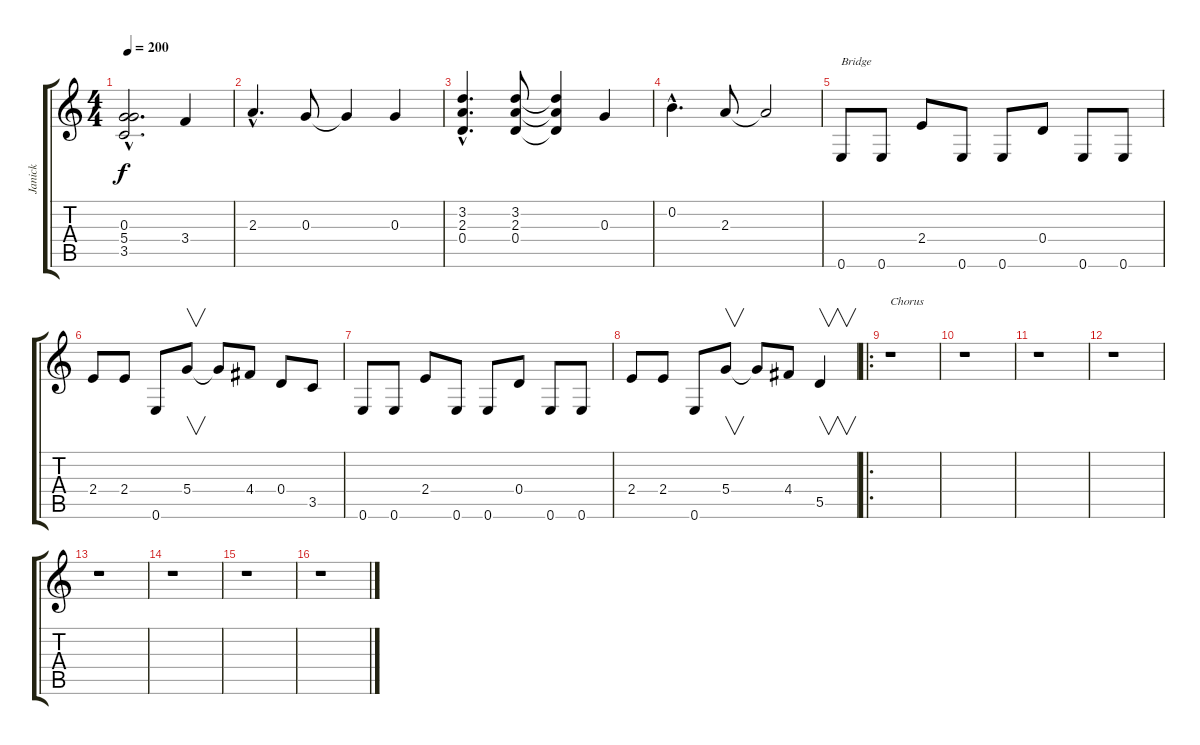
\track ("Janick" "Janick") {instrument distortionguitar}
\staff {score tabs}
\tuning (E4 B3 G3 D3 A2 E2) {hide}
\ts (4 4)
\tempo 200
\clef g2
\ks c
(0.3{hac} 5.4{hac} 3.5{hac}).2{d dy f} 3.4.4 |
2.3{hac}.4{d} 0.3.8 0.3{t}.4 0.3.4 |
(3.2{hac} 2.3{hac} 0.4{hac}).4{d} (3.2 2.3 0.4).8 (3.2{t} 2.3{t} 0.4{t}).4 0.3.4 |
0.2{hac}.4{d} 2.3.8 2.3{t}.2 |
0.6.8{txt "Bridge"} 0.6.8 2.4.8 0.6.8 0.6.8 0.4.8 0.6.8 0.6.8 |
2.4.8 2.4.8 0.6.8 5.4.8{v} 5.4{t}.8 4.4.8 0.4.8 3.5.8 |
0.6.8 0.6.8 2.4.8 0.6.8 0.6.8 0.4.8 0.6.8 0.6.8 |
2.4.8 2.4.8 0.6.8 5.4.8{v} 5.4{t}.8 4.4.8 5.5.4{v} |
\ro
r.1{txt "Chorus"} |
r.1 |
r.1 |
r.1 |
r.1 |
r.1 |
r.1 |
r.1
